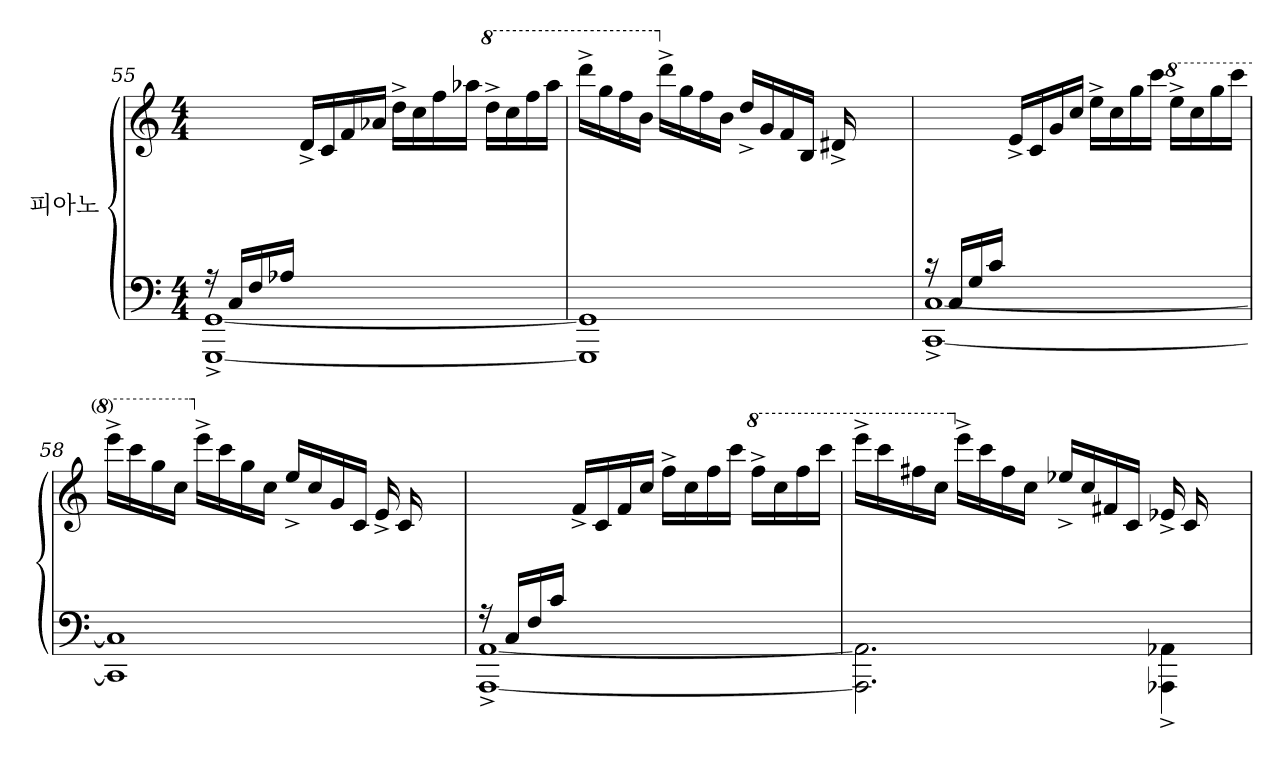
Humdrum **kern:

**kern	**kern
*part1	*part1
*staff2	*staff1
*I"피아노	*
*clefF4	*clefG2
*k[]	*k[]
*M4/4	*M4/4
=55	=55
*^	*
16r	[1GGG^ [1GG^	4ryy
16C/LL	.	.
16F/	.	.
16A-X/JJ	.	.
4ryy	.	16d^/LL
.	.	16c/
.	.	16f/
.	.	16a-X/JJ
2ryy	.	16dd^\LL
.	.	16cc\
.	.	16ff\
.	.	16aa-X\JJ
*	*	*8va
.	.	16ddd^\LL
.	.	16ccc\
.	.	16fff\
.	.	16aaa-\JJ
!!LO:LB:g=z
=56	=56	=56
*	*	*^
2.ryy	1GGG] 1GG]	16dddd^\LL	2.ryy
.	.	16ggg\	.
.	.	16fff\	.
.	.	16bb\JJ	.
*	*	*X8va	*
.	.	16ddd^\LL	.
.	.	16gg\	.
.	.	16ff\	.
.	.	16b\JJ	.
.	.	16dd^/LL	.
.	.	16g/	.
.	.	16f/	.
.	.	16B/JJ	.
16ryy	.	16ryy	16d#X^/LL
16G/	.	16ryy	8.ryy
16F/	.	16ryy	.
16BB/JJ	.	16ryy	.
*	*	*v	*v
=57	=57	=57
16r	[1CC^ [1C^	4ryy
16C/LL	.	.
16G/	.	.
16c/JJ	.	.
4ryy	.	16e^/LL
.	.	16c/
.	.	16g/
.	.	16cc/JJ
2ryy	.	16ee^\LL
.	.	16cc\
.	.	16gg\
.	.	16ccc\JJ
*	*	*8va
.	.	16eee^\LL
.	.	16ccc\
.	.	16ggg\
.	.	16cccc\JJ
!!LO:PB:g=z
=58	=58	=58
*	*	*^
2.ryy	1CC] 1C]	16eeee^\LL	2.ryy
.	.	16cccc\	.
.	.	16ggg\	.
.	.	16ccc\JJ	.
*	*	*X8va	*
.	.	16eee^\LL	.
.	.	16ccc\	.
.	.	16gg\	.
.	.	16cc\JJ	.
.	.	16ee^/LL	.
.	.	16cc/	.
.	.	16g/	.
.	.	16c/JJ	.
8ryy	.	16ryy	16e^/LL
.	.	16ryy	16c/
16G/	.	16ryy	8ryy
16C/JJ	.	16ryy	.
*	*	*v	*v
=59	=59	=59
16r	[1AAA^ [1AA^	4ryy
16C/LL	.	.
16F/	.	.
16c/JJ	.	.
4ryy	.	16f^/LL
.	.	16c/
.	.	16f/
.	.	16cc/JJ
2ryy	.	16ff^\LL
.	.	16cc\
.	.	16ff\
.	.	16ccc\JJ
*	*	*8va
.	.	16fff^\LL
.	.	16ccc\
.	.	16fff\
.	.	16cccc\JJ
!!LO:LB:g=z
=60	=60	=60
*	*	*^
2.ryy	2.AAA\] 2.AA\]	16eeee^\LL	2.ryy
.	.	16cccc\	.
.	.	16fff#X\	.
.	.	16ccc\JJ	.
*	*	*X8va	*
.	.	16eee^\LL	.
.	.	16ccc\	.
.	.	16ff#\	.
.	.	16cc\JJ	.
.	.	16ee-X^/LL	.
.	.	16cc/	.
.	.	16f#X/	.
.	.	16c/JJ	.
8ryy	4AAA-X\^ 4AA-X\^	16ryy	16e-X^/LL
.	.	16ryy	16c/
16F#X/	.	16ryy	8ryy
16C/JJ	.	16ryy	.
*v	*v	*	*
*	*v	*v
=	=
*-	*-
